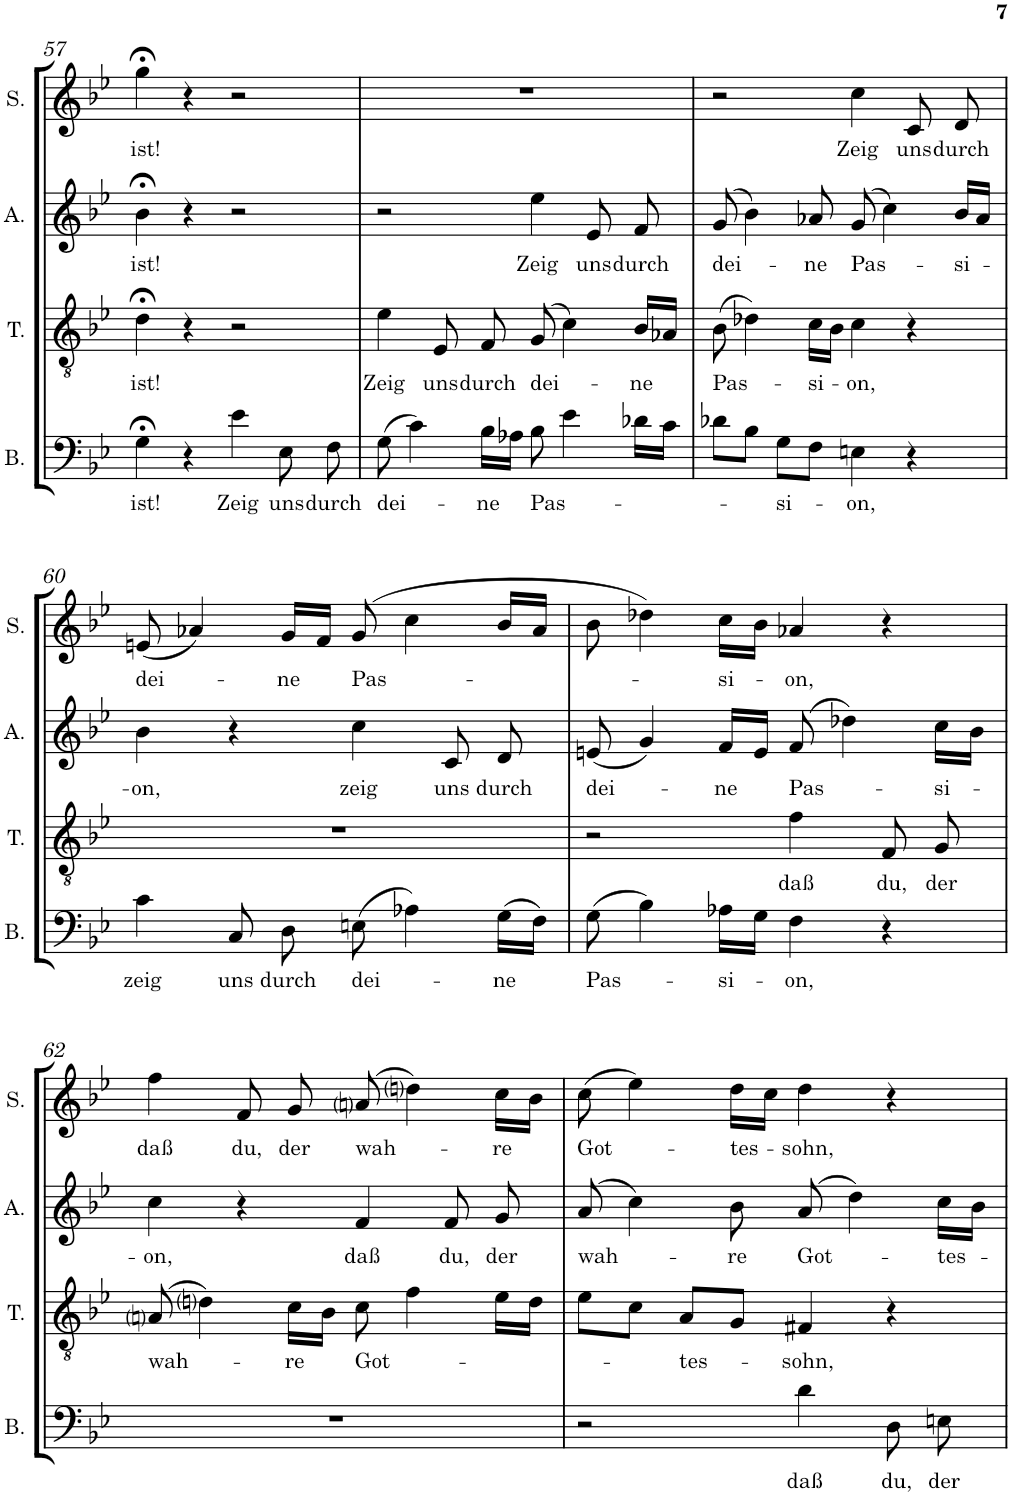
**kern	**text	**kern	**text	**kern	**text	**kern	**text
*part4	*part4	*part3	*part3	*part2	*part2	*part1	*part1
*staff4	*staff4	*staff3	*staff3	*staff2	*staff2	*staff1	*staff1
*I"Baß	*	*I"Tenor	*	*I"Alt	*	*I"Sopran	*
*I'B.	*	*I'T.	*	*I'A.	*	*I'S.	*
!!LO:PB:g=z
*clefF4	*	*clefGv2	*	*clefG2	*	*clefG2	*
*k[b-e-]	*	*k[b-e-]	*	*k[b-e-]	*	*k[b-e-]	*
*B-:	*	*B-:	*	*B-:	*	*B-:	*
*M4/4	*	*M4/4	*	*M4/4	*	*M4/4	*
=57	=57	=57	=57	=57	=57	=57	=57
!	!LO:LY:b	!	!LO:LY:b	!	!LO:LY:b	!	!LO:LY:b
4G;<\	ist!	4d;<\	ist!	4b-;<\	ist!	4gg;<\	ist!
4r	.	4r	.	4r	.	4r	.
!	!LO:LY:b	!	!	!	!	!	!
4e-\	Zeig	2r	.	2r	.	2r	.
!	!LO:LY:b	!	!	!	!	!	!
8E-\	uns	.	.	.	.	.	.
!	!LO:LY:b	!	!	!	!	!	!
8F\	durch	.	.	.	.	.	.
=58	=58	=58	=58	=58	=58	=58	=58
!	!LO:LY:b	!	!LO:LY:b	!	!	!	!
(>8G\	dei-	4e-\	Zeig	2r	.	1r	.
4c\)	.	.	.	.	.	.	.
!	!	!	!LO:LY:b	!	!	!	!
.	.	8E-/	uns	.	.	.	.
!	!LO:LY:b	!	!LO:LY:b	!	!	!	!
16B-\LL	-ne	8F/	durch	.	.	.	.
16A-X\JJ	.	.	.	.	.	.	.
!	!LO:LY:b	!	!LO:LY:b	!	!LO:LY:b	!	!
8B-\	Pas-	(>8G/	dei-	4ee-\	Zeig	.	.
4e-\	.	4c\)	.	.	.	.	.
!	!	!	!	!	!LO:LY:b	!	!
.	.	.	.	8e-/	uns	.	.
!	!	!	!LO:LY:b	!	!LO:LY:b	!	!
16d-X\LL	.	16B-/LL	-ne	8f/	durch	.	.
16c\JJ	.	16A-X/JJ	.	.	.	.	.
=59	=59	=59	=59	=59	=59	=59	=59
!	!	!	!LO:LY:b	!	!LO:LY:b	!	!
8d-X\L	.	(>8B-\	Pas-	(>8g/	dei-	2r	.
8B-\J	.	4d-X\)	.	4b-\)	.	.	.
!	!LO:LY:b	!	!	!	!	!	!
8G\L	-si-	.	.	.	.	.	.
!	!	!	!LO:LY:b	!	!LO:LY:b	!	!
8F\J	.	16c\LL	-si-	8a-X/	-ne	.	.
.	.	16B-\JJ	.	.	.	.	.
!	!LO:LY:b	!	!LO:LY:b	!	!LO:LY:b	!	!LO:LY:b
4En\	-on,	4c\	-on,	(>8g/	Pas-	4cc\	Zeig
.	.	.	.	4cc\)	.	.	.
!	!	!	!	!	!	!	!LO:LY:b
4r	.	4r	.	.	.	8c/	uns
!	!	!	!	!	!LO:LY:b	!	!LO:LY:b
.	.	.	.	16b-/LL	-si-	8d/	durch
.	.	.	.	16a-/JJ	.	.	.
!!LO:LB:g=z
=60	=60	=60	=60	=60	=60	=60	=60
!	!LO:LY:b	!	!	!	!LO:LY:b	!	!LO:LY:b
4c\	zeig	1r	.	4b-\	-on,	(<8en/	dei-
.	.	.	.	.	.	4a-X/)	.
!	!LO:LY:b	!	!	!	!	!	!
8C/	uns	.	.	4r	.	.	.
!	!LO:LY:b	!	!	!	!	!	!LO:LY:b
8D\	durch	.	.	.	.	16g/LL	-ne
.	.	.	.	.	.	16f/JJ	.
!	!LO:LY:b	!	!	!	!LO:LY:b	!	!LO:LY:b
(>8En\	dei-	.	.	4cc\	zeig	(>8g/	Pas-
4A-X\)	.	.	.	.	.	4cc\	.
!	!	!	!	!	!LO:LY:b	!	!
.	.	.	.	8c/	uns	.	.
!	!LO:LY:b	!	!	!	!LO:LY:b	!	!
(>16G\LL	-ne	.	.	8d/	durch	16b-/LL	.
16F\JJ)	.	.	.	.	.	16a-/JJ	.
=61	=61	=61	=61	=61	=61	=61	=61
!	!LO:LY:b	!	!	!	!LO:LY:b	!	!
(>8G\	Pas-	2r	.	(<8en/	dei-	8b-\	.
4B-\)	.	.	.	4g/)	.	4dd-X\)	.
!	!LO:LY:b	!	!	!	!LO:LY:b	!	!LO:LY:b
16A-X\LL	-si-	.	.	16f/LL	-ne	16cc\LL	-si-
16G\JJ	.	.	.	16e/JJ	.	16b-\JJ	.
!	!LO:LY:b	!	!LO:LY:b	!	!LO:LY:b	!	!LO:LY:b
4F\	-on,	4f\	daß	(>8f/	Pas-	4a-X/	-on,
.	.	.	.	4dd-X\)	.	.	.
!	!	!	!LO:LY:b	!	!	!	!
4r	.	8F/	du,	.	.	4r	.
!	!	!	!LO:LY:b	!	!LO:LY:b	!	!
.	.	8G/	der	16cc\LL	-si-	.	.
.	.	.	.	16b-\JJ	.	.	.
!!LO:LB:g=z
=62	=62	=62	=62	=62	=62	=62	=62
!	!	!	!LO:LY:b	!	!LO:LY:b	!	!LO:LY:b
1r	.	(>8Ani/	wah-	4cc\	-on,	4ff\	daß
.	.	4dni\)	.	.	.	.	.
!	!	!	!	!	!	!	!LO:LY:b
.	.	.	.	4r	.	8f/	du,
!	!	!	!LO:LY:b	!	!	!	!LO:LY:b
.	.	16c\LL	-re	.	.	8g/	der
.	.	16B-\JJ	.	.	.	.	.
!	!	!	!LO:LY:b	!	!LO:LY:b	!	!LO:LY:b
.	.	8c\	Got-	4f/	daß	(>8ani/	wah-
.	.	4f\	.	.	.	4ddni\)	.
!	!	!	!	!	!LO:LY:b	!	!
.	.	.	.	8f/	du,	.	.
!	!	!	!	!	!LO:LY:b	!	!LO:LY:b
.	.	16e-\LL	.	8g/	der	16cc\LL	-re
.	.	16d\JJ	.	.	.	16b-\JJ	.
=63	=63	=63	=63	=63	=63	=63	=63
!	!	!	!	!	!LO:LY:b	!	!LO:LY:b
2r	.	8e-\L	.	(>8a/	wah-	(>8cc\	Got-
.	.	8c\J	.	4cc\)	.	4ee-\)	.
!	!	!	!LO:LY:b	!	!	!	!
.	.	8A/L	-tes-	.	.	.	.
!	!	!	!	!	!LO:LY:b	!	!LO:LY:b
.	.	8G/J	.	8b-\	-re	16dd\LL	-tes-
.	.	.	.	.	.	16cc\JJ	.
!	!LO:LY:b	!	!LO:LY:b	!	!LO:LY:b	!	!LO:LY:b
4d\	daß	4F#X/	-sohn,	(>8a/	Got-	4dd\	-sohn,
.	.	.	.	4dd\)	.	.	.
!	!LO:LY:b	!	!	!	!	!	!
8D\	du,	4r	.	.	.	4r	.
!	!LO:LY:b	!	!	!	!LO:LY:b	!	!
8En\	der	.	.	16cc\LL	-tes-	.	.
.	.	.	.	16b-\JJ	.	.	.
=	=	=	=	=	=	=	=
*-	*-	*-	*-	*-	*-	*-	*-
